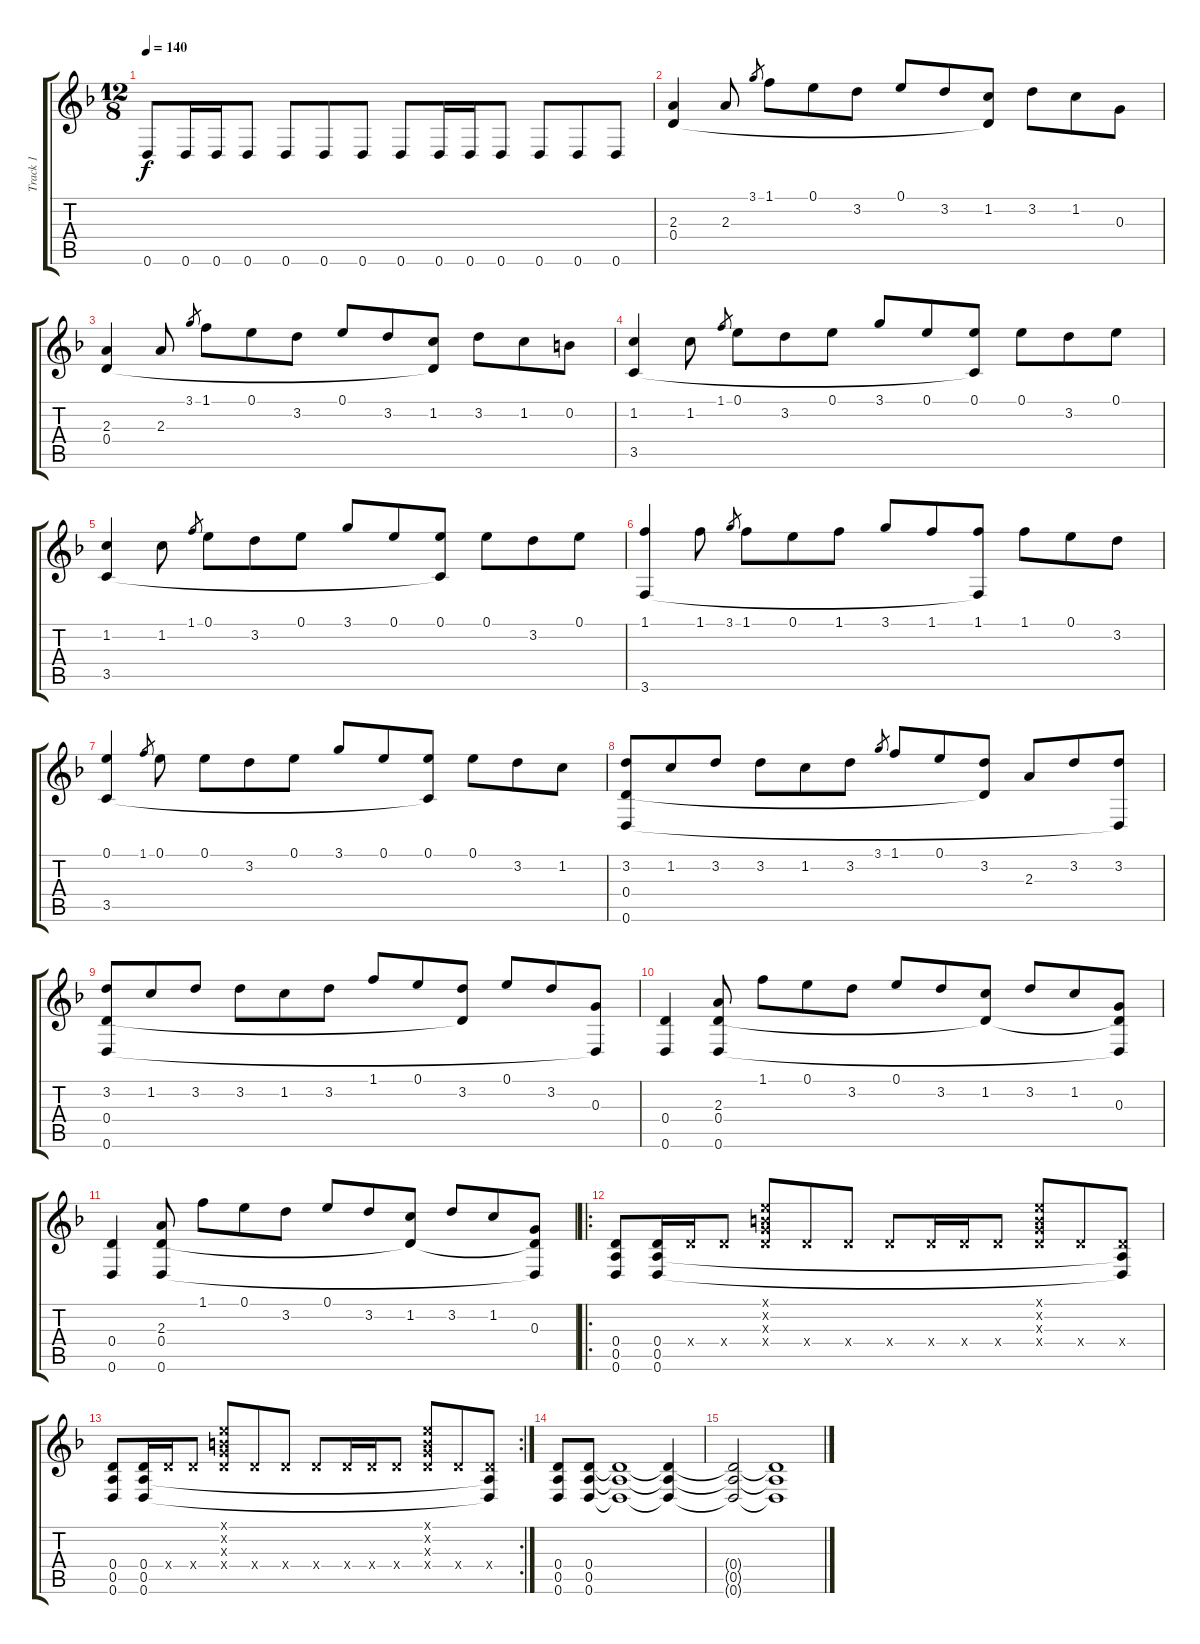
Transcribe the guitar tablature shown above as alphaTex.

\track ("Track 1" "Track 1") {instrument acousticguitarnylon}
\staff {score tabs}
\tuning (E4 B3 G3 D3 A2 D2) {hide}
\ts (12 8)
\tempo 140
\clef g2
\ks f
0.6.8{dy f} 0.6.16 0.6.16 0.6.8 0.6.8 0.6.8 0.6.8 0.6.8 0.6.16 0.6.16 0.6.8 0.6.8 0.6.8 0.6.8 |
(2.3 0.4).4 2.3.8 3.1.8{gr} 1.1.8 0.1.8 3.2.8 0.1.8 3.2.8 (1.2 0.4{t}).8 3.2.8 1.2.8 0.3.8 |
(2.3 0.4).4 2.3.8 3.1.8{gr} 1.1.8 0.1.8 3.2.8 0.1.8 3.2.8 (1.2 0.4{t}).8 3.2.8 1.2.8 0.2.8 |
(1.2 3.5).4 1.2.8 1.1.8{gr} 0.1.8 3.2.8 0.1.8 3.1.8 0.1.8 (0.1 3.5{t}).8 0.1.8 3.2.8 0.1.8 |
(1.2 3.5).4 1.2.8 1.1.8{gr} 0.1.8 3.2.8 0.1.8 3.1.8 0.1.8 (0.1 3.5{t}).8 0.1.8 3.2.8 0.1.8 |
(1.1 3.6).4 1.1.8 3.1.8{gr} 1.1.8 0.1.8 1.1.8 3.1.8 1.1.8 (1.1 3.6{t}).8 1.1.8 0.1.8 3.2.8 |
(0.1 3.5).4 1.1.8{gr} 0.1.8 0.1.8 3.2.8 0.1.8 3.1.8 0.1.8 (0.1 3.5{t}).8 0.1.8 3.2.8 1.2.8 |
(3.2 0.4 0.6).8 1.2.8 3.2.8 3.2.8 1.2.8 3.2.8 3.1.8{gr} 1.1.8 0.1.8 (3.2 0.4{t}).8 2.3.8 3.2.8 (3.2 0.6{t}).8 |
(3.2 0.4 0.6).8 1.2.8 3.2.8 3.2.8 1.2.8 3.2.8 1.1.8 0.1.8 (3.2 0.4{t}).8 0.1.8 3.2.8 (0.3 0.6{t}).8 |
(0.4 0.6).4 (2.3 0.4 0.6).8 1.1.8 0.1.8 3.2.8 0.1.8 3.2.8 (1.2 0.4{t}).8 3.2.8 1.2.8 (0.3 0.4{t} 0.6{t}).8 |
(0.4 0.6).4 (2.3 0.4 0.6).8 1.1.8 0.1.8 3.2.8 0.1.8 3.2.8 (1.2 0.4{t}).8 3.2.8 1.2.8 (0.3 0.4{t} 0.6{t}).8 |
\ro
(0.4 0.5 0.6).8 (0.4 0.5 0.6).16 0.4{x}.16 0.4{x}.8 (0.1{x} 0.2{x} 0.3{x} 0.4{x}).8 0.4{x}.8 0.4{x}.8 0.4{x}.8 0.4{x}.16 0.4{x}.16 0.4{x}.8 (0.1{x} 0.2{x} 0.3{x} 0.4{x}).8 0.4{x}.8 (0.4{x} 0.5{t} 0.6{t}).8 |
\rc 2
(0.4 0.5 0.6).8 (0.4 0.5 0.6).16 0.4{x}.16 0.4{x}.8 (0.1{x} 0.2{x} 0.3{x} 0.4{x}).8 0.4{x}.8 0.4{x}.8 0.4{x}.8 0.4{x}.16 0.4{x}.16 0.4{x}.8 (0.1{x} 0.2{x} 0.3{x} 0.4{x}).8 0.4{x}.8 (0.4{x} 0.5{t} 0.6{t}).8 |
(0.4 0.5 0.6).8 (0.4 0.5 0.6).8 (0.4{t} 0.5{t} 0.6{t}).1 (0.4{t} 0.5{t} 0.6{t}).4 |
(0.4{t} 0.5{t} 0.6{t}).2 (0.4{t} 0.5{t} 0.6{t}).1
